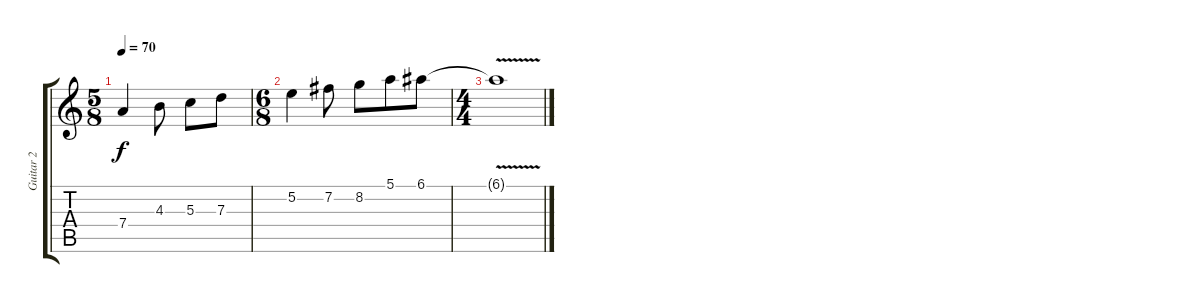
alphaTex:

\track ("Guitar 2" "Guitar 2") {instrument distortionguitar}
\staff {score tabs}
\tuning (E4 B3 G3 D3 A2 E2) {hide}
\ts (5 8)
\tempo 70
\clef g2
\ks c
7.4.4{dy f} 4.3.8 5.3.8 7.3.8 |
\ts (6 8)
5.2.4 7.2.8 8.2.8 5.1.8 6.1.8 |
\ts (4 4)
6.1{v t}.1
